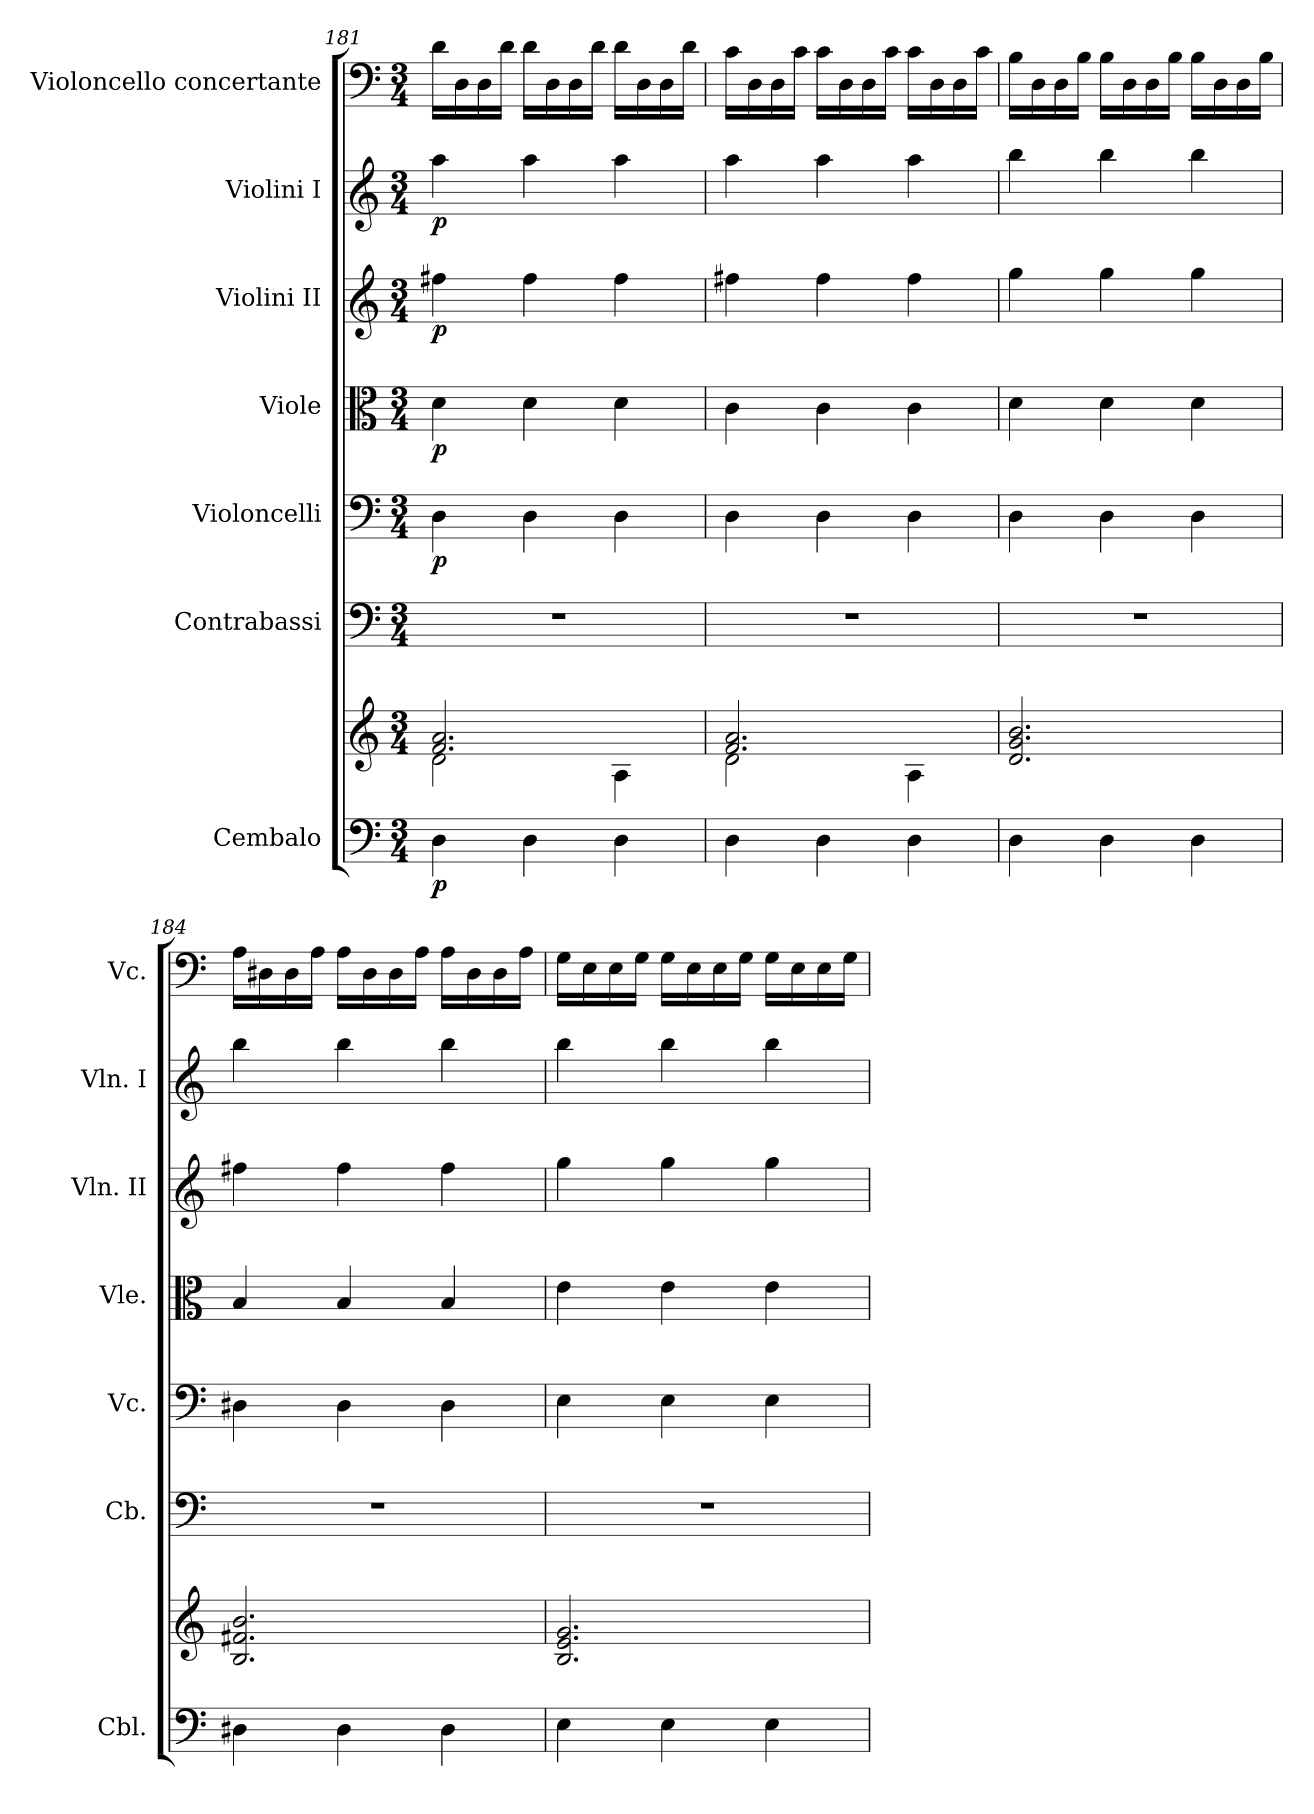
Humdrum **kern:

**kern	**kern	**dynam	**kern	**kern	**dynam	**kern	**dynam	**kern	**dynam	**kern	**dynam	**kern
*part7	*part7	*part7	*part6	*part5	*part5	*part4	*part4	*part3	*part3	*part2	*part2	*part1
*staff8	*staff7	*staff7/8	*staff6	*staff5	*staff5	*staff4	*staff4	*staff3	*staff3	*staff2	*staff2	*staff1
*I"Cembalo	*	*	*I"Contrabassi	*I"Violoncelli	*	*I"Viole	*	*I"Violini II	*	*I"Violini I	*	*I"Violoncello  concertante
*I'Cbl.	*	*	*I'Cb.	*I'Vc.	*	*I'Vle.	*	*I'Vln. II	*	*I'Vln. I	*	*I'Vc.
*clefF4	*clefG2	*	*clefF4	*clefF4	*	*clefC3	*	*clefG2	*	*clefG2	*	*clefF4
*	*	*	*ITrd7c12	*	*	*	*	*	*	*	*	*
*k[]	*k[]	*	*k[]	*k[]	*	*k[]	*	*k[]	*	*k[]	*	*k[]
*M3/4	*M3/4	*	*M3/4	*M3/4	*	*M3/4	*	*M3/4	*	*M3/4	*	*M3/4
=181	=181	=181	=181	=181	=181	=181	=181	=181	=181	=181	=181	=181
*	*^	*	*	*	*	*	*	*	*	*	*	*
!	!	!	!LO:DY:b=2	!	!	!LO:DY:b	!	!LO:DY:b	!	!LO:DY:b	!	!LO:DY:b	!
4D\	2.f/ 2.a/	2d\	p	2.r	4D\	p	4d\	p	4ff#X\	p	4aa\	p	16d\LL
.	.	.	.	.	.	.	.	.	.	.	.	.	16D\
.	.	.	.	.	.	.	.	.	.	.	.	.	16D\
.	.	.	.	.	.	.	.	.	.	.	.	.	16d\JJ
4D\	.	.	.	.	4D\	.	4d\	.	4ff#\	.	4aa\	.	16d\LL
.	.	.	.	.	.	.	.	.	.	.	.	.	16D\
.	.	.	.	.	.	.	.	.	.	.	.	.	16D\
.	.	.	.	.	.	.	.	.	.	.	.	.	16d\JJ
4D\	.	4A\	.	.	4D\	.	4d\	.	4ff#\	.	4aa\	.	16d\LL
.	.	.	.	.	.	.	.	.	.	.	.	.	16D\
.	.	.	.	.	.	.	.	.	.	.	.	.	16D\
.	.	.	.	.	.	.	.	.	.	.	.	.	16d\JJ
!!LO:PB:g=z
=182	=182	=182	=182	=182	=182	=182	=182	=182	=182	=182	=182	=182	=182
4D\	2.f/ 2.a/	2d\	.	2.r	4D\	.	4c\	.	4ff#i\	.	4aa\	.	16c\LL
.	.	.	.	.	.	.	.	.	.	.	.	.	16D\
.	.	.	.	.	.	.	.	.	.	.	.	.	16D\
.	.	.	.	.	.	.	.	.	.	.	.	.	16c\JJ
4D\	.	.	.	.	4D\	.	4c\	.	4ff#\	.	4aa\	.	16c\LL
.	.	.	.	.	.	.	.	.	.	.	.	.	16D\
.	.	.	.	.	.	.	.	.	.	.	.	.	16D\
.	.	.	.	.	.	.	.	.	.	.	.	.	16c\JJ
4D\	.	4A\	.	.	4D\	.	4c\	.	4ff#\	.	4aa\	.	16c\LL
.	.	.	.	.	.	.	.	.	.	.	.	.	16D\
.	.	.	.	.	.	.	.	.	.	.	.	.	16D\
.	.	.	.	.	.	.	.	.	.	.	.	.	16c\JJ
*	*v	*v	*	*	*	*	*	*	*	*	*	*	*
=183	=183	=183	=183	=183	=183	=183	=183	=183	=183	=183	=183	=183
4D\	2.d/ 2.g/ 2.b/	.	2.r	4D\	.	4d\	.	4gg\	.	4bb\	.	16B\LL
.	.	.	.	.	.	.	.	.	.	.	.	16D\
.	.	.	.	.	.	.	.	.	.	.	.	16D\
.	.	.	.	.	.	.	.	.	.	.	.	16B\JJ
4D\	.	.	.	4D\	.	4d\	.	4gg\	.	4bb\	.	16B\LL
.	.	.	.	.	.	.	.	.	.	.	.	16D\
.	.	.	.	.	.	.	.	.	.	.	.	16D\
.	.	.	.	.	.	.	.	.	.	.	.	16B\JJ
4D\	.	.	.	4D\	.	4d\	.	4gg\	.	4bb\	.	16B\LL
.	.	.	.	.	.	.	.	.	.	.	.	16D\
.	.	.	.	.	.	.	.	.	.	.	.	16D\
.	.	.	.	.	.	.	.	.	.	.	.	16B\JJ
=184	=184	=184	=184	=184	=184	=184	=184	=184	=184	=184	=184	=184
4D#X\	2.B/ 2.f#X/ 2.b/	.	2.r	4D#X\	.	4B/	.	4ff#X\	.	4bb\	.	16A\LL
.	.	.	.	.	.	.	.	.	.	.	.	16D#X\
.	.	.	.	.	.	.	.	.	.	.	.	16D#\
.	.	.	.	.	.	.	.	.	.	.	.	16A\JJ
4D#\	.	.	.	4D#\	.	4B/	.	4ff#\	.	4bb\	.	16A\LL
.	.	.	.	.	.	.	.	.	.	.	.	16D#\
.	.	.	.	.	.	.	.	.	.	.	.	16D#\
.	.	.	.	.	.	.	.	.	.	.	.	16A\JJ
4D#\	.	.	.	4D#\	.	4B/	.	4ff#\	.	4bb\	.	16A\LL
.	.	.	.	.	.	.	.	.	.	.	.	16D#\
.	.	.	.	.	.	.	.	.	.	.	.	16D#\
.	.	.	.	.	.	.	.	.	.	.	.	16A\JJ
!!LO:PB:g=z
=185	=185	=185	=185	=185	=185	=185	=185	=185	=185	=185	=185	=185
4E\	2.B/ 2.e/ 2.g/	.	2.r	4E\	.	4e\	.	4gg\	.	4bb\	.	16G\LL
.	.	.	.	.	.	.	.	.	.	.	.	16E\
.	.	.	.	.	.	.	.	.	.	.	.	16E\
.	.	.	.	.	.	.	.	.	.	.	.	16G\JJ
4E\	.	.	.	4E\	.	4e\	.	4gg\	.	4bb\	.	16G\LL
.	.	.	.	.	.	.	.	.	.	.	.	16E\
.	.	.	.	.	.	.	.	.	.	.	.	16E\
.	.	.	.	.	.	.	.	.	.	.	.	16G\JJ
4E\	.	.	.	4E\	.	4e\	.	4gg\	.	4bb\	.	16G\LL
.	.	.	.	.	.	.	.	.	.	.	.	16E\
.	.	.	.	.	.	.	.	.	.	.	.	16E\
.	.	.	.	.	.	.	.	.	.	.	.	16G\JJ
=	=	=	=	=	=	=	=	=	=	=	=	=
*-	*-	*-	*-	*-	*-	*-	*-	*-	*-	*-	*-	*-
